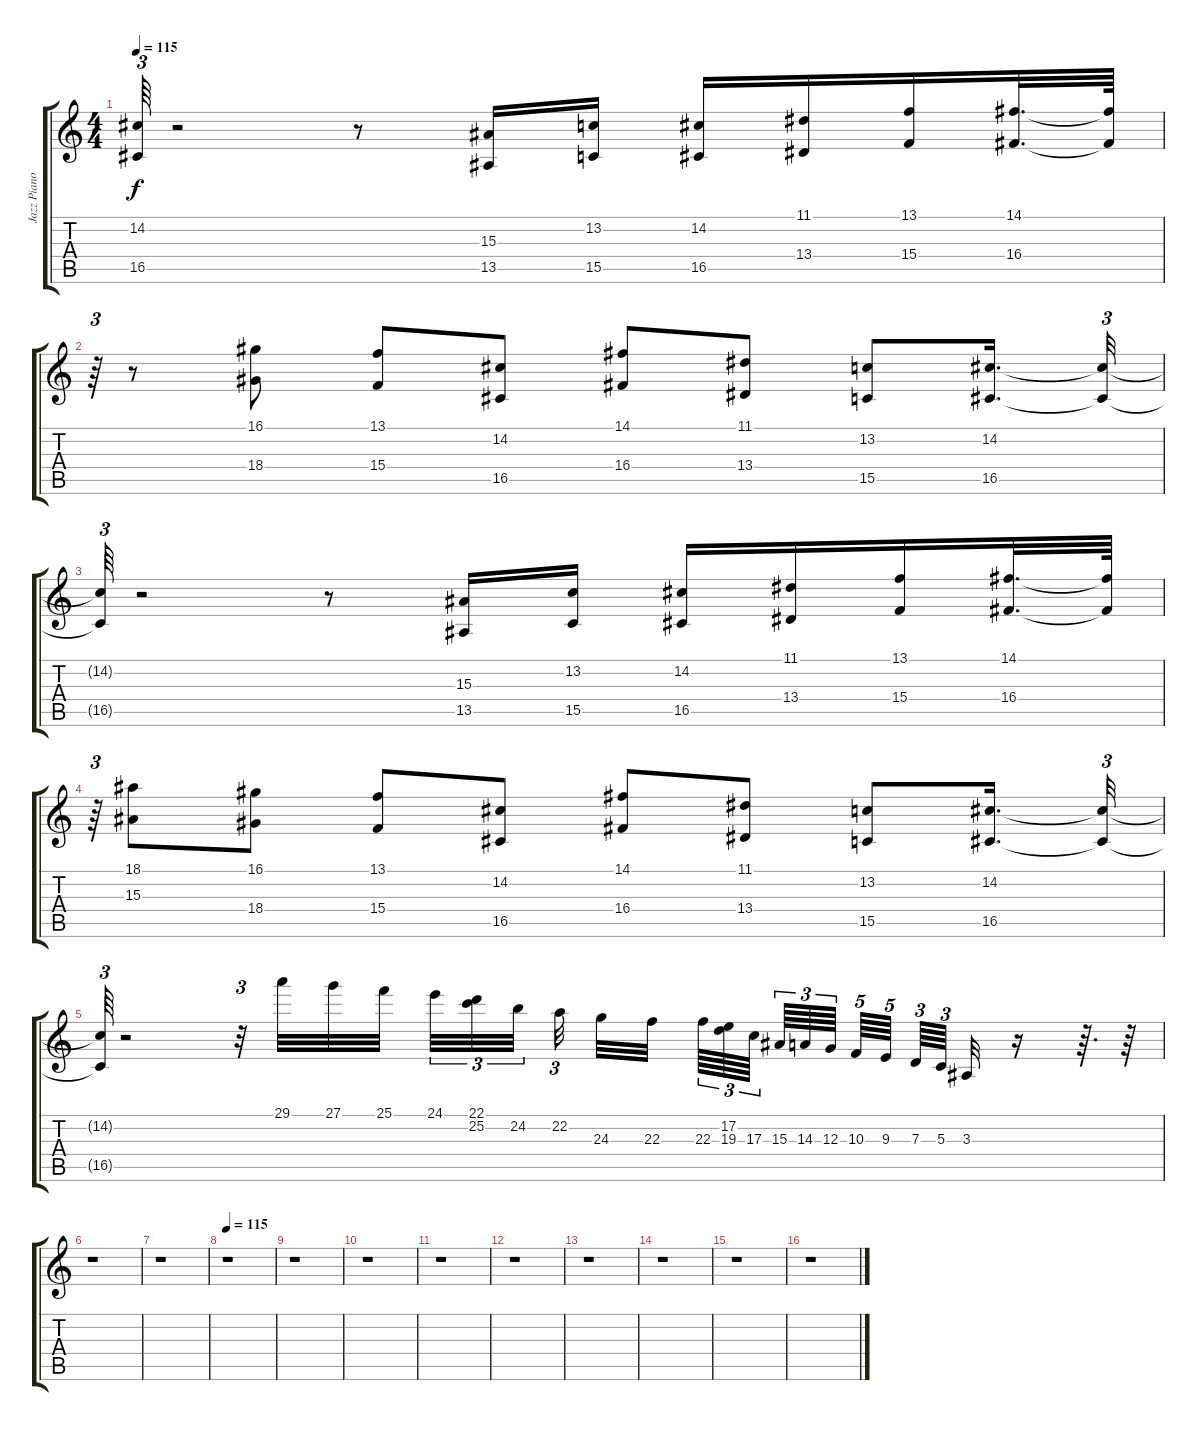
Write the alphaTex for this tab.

\track ("Jazz Piano" "Jazz Piano") {instrument acousticgrandpiano}
\staff {score tabs}
\tuning (E4 B3 G3 D3 A2 E2) {hide}
\ts (4 4)
\tempo 115
\clef g2
\ks c
(14.2{t} 16.5{t}).64{tu (3 2) dy f} r.2 r.8 (15.3 13.5).16 (13.2 15.5).16 (14.2 16.5).16 (11.1 13.4).16 (13.1 15.4).16 (14.1 16.4).32{d} (14.1{t} 16.4{t}).64 |
r.64{tu (3 2)} r.8 (16.1 18.4).8 (13.1 15.4).8 (14.2 16.5).8 (14.1 16.4).8 (11.1 13.4).8 (13.2 15.5).8 (14.2 16.5).16{d} (14.2{t} 16.5{t}).32{tu (3 2)} |
(14.2{t} 16.5{t}).64{tu (3 2)} r.2 r.8 (15.3 13.5).16 (13.2 15.5).16 (14.2 16.5).16 (11.1 13.4).16 (13.1 15.4).16 (14.1 16.4).32{d} (14.1{t} 16.4{t}).64 |
r.64{tu (3 2)} (18.1 15.3).8 (16.1 18.4).8 (13.1 15.4).8 (14.2 16.5).8 (14.1 16.4).8 (11.1 13.4).8 (13.2 15.5).8 (14.2 16.5).16{d} (14.2{t} 16.5{t}).32{tu (3 2)} |
(14.2{t} 16.5{t}).64{tu (3 2)} r.2 r.32{tu (3 2)} 29.1.32 27.1.32 25.1.32 24.1.32{tu (3 2)} (22.1 25.2).32{tu (3 2)} 24.2.32{tu (3 2)} 22.2.32{tu (3 2)} 24.3.32 22.3.32 22.3.64{tu (3 2)} (17.2 19.3).64{tu (3 2)} 17.3.64{tu (3 2)} 15.3.64{tu (3 2)} 14.3.64{tu (3 2)} 12.3.64{tu (3 2)} 10.3.64{tu (5 4)} 9.3.64{tu (5 4)} 7.3.64{tu (3 2)} 5.3.64{tu (3 2)} 3.3.32 r.16 r.64{d} r.64 |
r.1 |
r.1 |
\tempo 115
r.1 |
r.1 |
r.1 |
r.1 |
r.1 |
r.1 |
r.1 |
r.1 |
r.1
